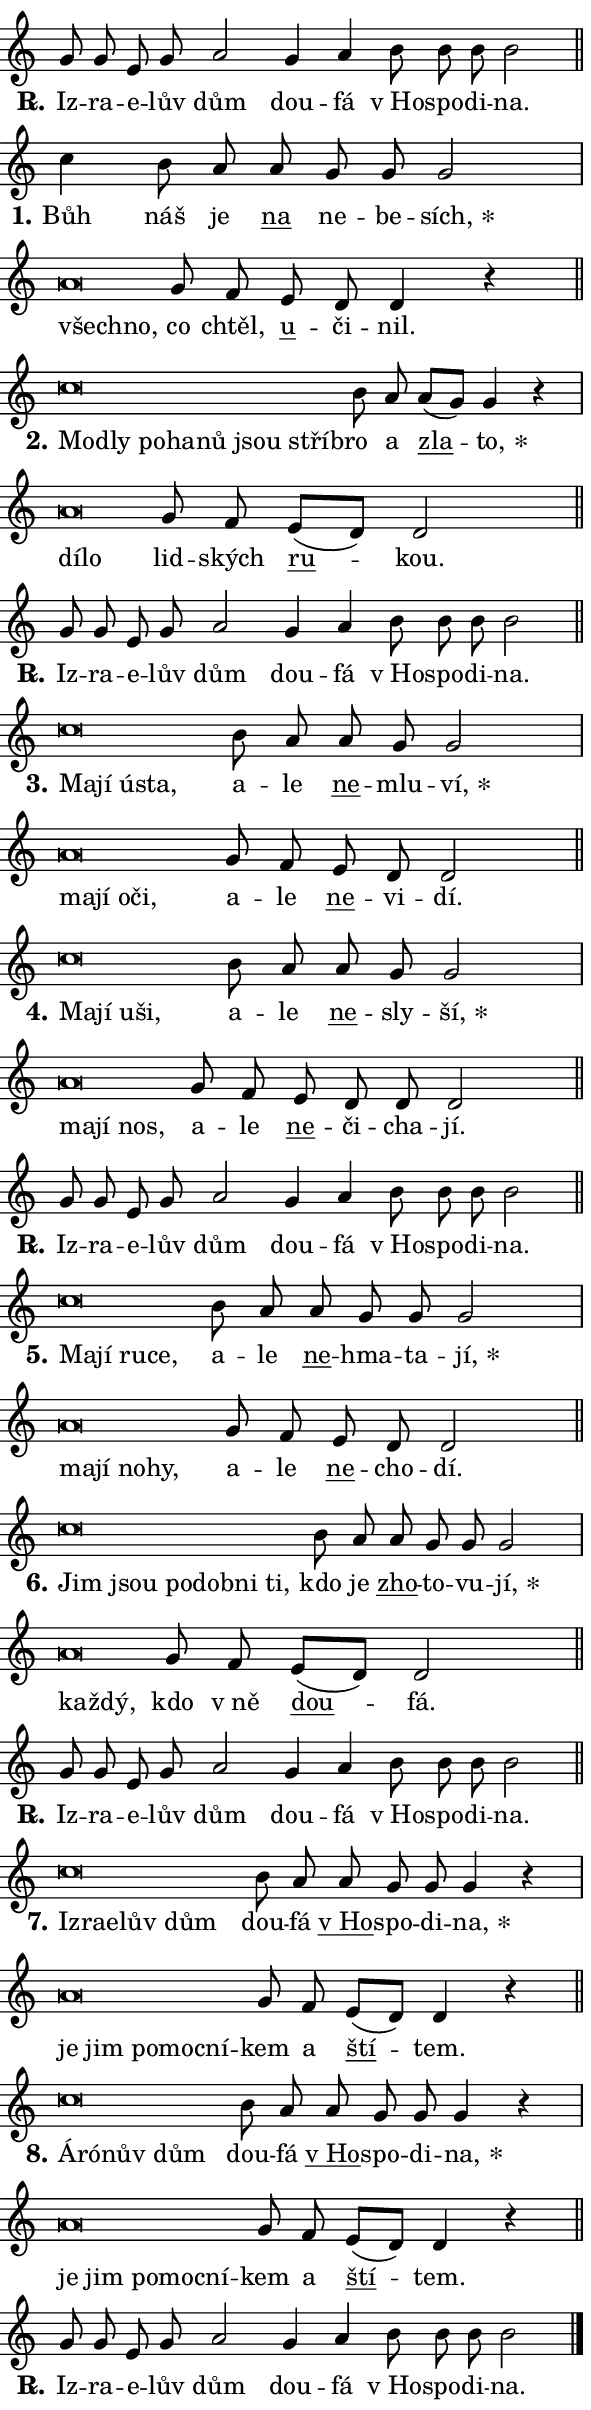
\version "2.24.0"
\header { tagline = "" }
\paper {
  indent = 0\cm
  top-margin = 0\cm
  right-margin = 0.13\cm % to fit lyric hyphens
  bottom-margin = 0\cm
  left-margin = 0\cm
  paper-width = 10\cm
  page-breaking = #ly:one-page-breaking
  system-system-spacing.basic-distance = #11
  score-system-spacing.basic-distance = #11
  ragged-last = ##f
}


%% Author: Thomas Morley
%% https://lists.gnu.org/archive/html/lilypond-user/2020-05/msg00002.html
#(define (line-position grob)
"Returns position of @var[grob} in current system:
   @code{'start}, if at first time-step
   @code{'end}, if at last time-step
   @code{'middle} otherwise
"
  (let* ((col (ly:item-get-column grob))
         (ln (ly:grob-object col 'left-neighbor))
         (rn (ly:grob-object col 'right-neighbor))
         (col-to-check-left (if (ly:grob? ln) ln col))
         (col-to-check-right (if (ly:grob? rn) rn col))
         (break-dir-left
           (and
             (ly:grob-property col-to-check-left 'non-musical #f)
             (ly:item-break-dir col-to-check-left)))
         (break-dir-right
           (and
             (ly:grob-property col-to-check-right 'non-musical #f)
             (ly:item-break-dir col-to-check-right))))
        (cond ((eqv? 1 break-dir-left) 'start)
              ((eqv? -1 break-dir-right) 'end)
              (else 'middle))))

#(define (tranparent-at-line-position vctor)
  (lambda (grob)
  "Relying on @code{line-position} select the relevant enry from @var{vctor}.
Used to determine transparency,"
    (case (line-position grob)
      ((end) (not (vector-ref vctor 0)))
      ((middle) (not (vector-ref vctor 1)))
      ((start) (not (vector-ref vctor 2))))))

noteHeadBreakVisibility =
#(define-music-function (break-visibility)(vector?)
"Makes @code{NoteHead}s transparent relying on @var{break-visibility}"
#{
  \override NoteHead.transparent =
    #(tranparent-at-line-position break-visibility)
#})

#(define delete-ledgers-for-transparent-note-heads
  (lambda (grob)
    "Reads whether a @code{NoteHead} is transparent.
If so this @code{NoteHead} is removed from @code{'note-heads} from
@var{grob}, which is supposed to be @code{LedgerLineSpanner}.
As a result ledgers are not printed for this @code{NoteHead}"
    (let* ((nhds-array (ly:grob-object grob 'note-heads))
           (nhds-list
             (if (ly:grob-array? nhds-array)
                 (ly:grob-array->list nhds-array)
                 '()))
           ;; Relies on the transparent-property being done before
           ;; Staff.LedgerLineSpanner.after-line-breaking is executed.
           ;; This is fragile ...
           (to-keep
             (remove
               (lambda (nhd)
                 (ly:grob-property nhd 'transparent #f))
               nhds-list)))
      ;; TODO find a better method to iterate over grob-arrays, similiar
      ;; to filter/remove etc for lists
      ;; For now rebuilt from scratch
      (set! (ly:grob-object grob 'note-heads)  '())
      (for-each
        (lambda (nhd)
          (ly:pointer-group-interface::add-grob grob 'note-heads nhd))
        to-keep))))

squashNotes = {
  \override NoteHead.X-extent = #'(-0.2 . 0.2)
  \override NoteHead.Y-extent = #'(-0.75 . 0)
  \override NoteHead.stencil =
    #(lambda (grob)
       (let ((pos (ly:grob-property grob 'staff-position)))
         (begin
           (if (< pos -7) (display "ERROR: Lower brevis then expected\n") (display ""))
           (if (<= pos -6) ly:text-interface::print ly:note-head::print))))
}
unSquashNotes = {
  \revert NoteHead.X-extent
  \revert NoteHead.Y-extent
  \revert NoteHead.stencil
}

hideNotes = \noteHeadBreakVisibility #begin-of-line-visible
unHideNotes = \noteHeadBreakVisibility #all-visible

% work-around for resetting accidentals
% https://lilypond.org/doc/v2.23/Documentation/notation/displaying-rhythms#unmetered-music
cadenzaMeasure = {
  \cadenzaOff
  \partial 1024 s1024
  \cadenzaOn
}

#(define-markup-command (accent layout props text) (markup?)
  "Underline accented syllable"
  (interpret-markup layout props
    #{\markup \override #'(offset . 4.3) \underline { #text }#}))

responsum = \markup \concat {
  "R" \hspace #-1.05 \path #0.1 #'((moveto 0 0.07) (lineto 0.9 0.8)) \hspace #0.05 "."
}

spaceSize = #0.6828661417322834 % exact space size for TeX Gyre Schola

\layout {
  \context {
    \Staff
    \remove "Time_signature_engraver"
    \override LedgerLineSpanner.after-line-breaking = #delete-ledgers-for-transparent-note-heads
  }
  \context {
    \Lyrics {
      \override LyricSpace.minimum-distance = \spaceSize
      \override LyricText.font-name = #"TeX Gyre Schola"
      \override LyricText.font-size = 1
      \override StanzaNumber.font-name = #"TeX Gyre Schola Bold"
      \override StanzaNumber.font-size = 1
    }
  }
  \context {
    \Score 
    \override NoteHead.text =
      #(lambda (grob) 
        (let ((pos (ly:grob-property grob 'staff-position)))
          #{\markup {
            \combine
              \halign #-0.55 \raise #(if (= pos -6) 0 0.5) \override #'(thickness . 2) \draw-line #'(3.2 . 0)
              \musicglyph "noteheads.sM1"
          }#}))
  }
}

% magnetic-lyrics.ily
%
%   written by
%     Jean Abou Samra <jean@abou-samra.fr>
%     Werner Lemberg <wl@gnu.org>
%
%   adapted by
%     Jiri Hon <jiri.hon@gmail.com>
%
% Version 2022-Apr-15

% https://www.mail-archive.com/lilypond-user@gnu.org/msg149350.html

#(define (Left_hyphen_pointer_engraver context)
   "Collect syllable-hyphen-syllable occurrences in lyrics and store
them in properties.  This engraver only looks to the left.  For
example, if the lyrics input is @code{foo -- bar}, it does the
following.

@itemize @bullet
@item
Set the @code{text} property of the @code{LyricHyphen} grob between
@q{foo} and @q{bar} to @code{foo}.

@item
Set the @code{left-hyphen} property of the @code{LyricText} grob with
text @q{foo} to the @code{LyricHyphen} grob between @q{foo} and
@q{bar}.
@end itemize

Use this auxiliary engraver in combination with the
@code{lyric-@/text::@/apply-@/magnetic-@/offset!} hook."
   (let ((hyphen #f)
         (text #f))
     (make-engraver
      (acknowledgers
       ((lyric-syllable-interface engraver grob source-engraver)
        (set! text grob)))
      (end-acknowledgers
       ((lyric-hyphen-interface engraver grob source-engraver)
        ;(when (not (grob::has-interface grob 'lyric-space-interface))
          (set! hyphen grob)));)
      ((stop-translation-timestep engraver)
       (when (and text hyphen)
         (ly:grob-set-object! text 'left-hyphen hyphen))
       (set! text #f)
       (set! hyphen #f)))))

#(define (lyric-text::apply-magnetic-offset! grob)
   "If the space between two syllables is less than the value in
property @code{LyricText@/.details@/.squash-threshold}, move the right
syllable to the left so that it gets concatenated with the left
syllable.

Use this function as a hook for
@code{LyricText@/.after-@/line-@/breaking} if the
@code{Left_@/hyphen_@/pointer_@/engraver} is active."
   (let ((hyphen (ly:grob-object grob 'left-hyphen #f)))
     (when hyphen
       (let ((left-text (ly:spanner-bound hyphen LEFT)))
         (when (grob::has-interface left-text 'lyric-syllable-interface)
           (let* ((common (ly:grob-common-refpoint grob left-text X))
                  (this-x-ext (ly:grob-extent grob common X))
                  (left-x-ext
                   (begin
                     ;; Trigger magnetism for left-text.
                     (ly:grob-property left-text 'after-line-breaking)
                     (ly:grob-extent left-text common X)))
                  ;; `delta` is the gap width between two syllables.
                  (delta (- (interval-start this-x-ext)
                            (interval-end left-x-ext)))
                  (details (ly:grob-property grob 'details))
                  (threshold (assoc-get 'squash-threshold details 0.2)))
             (when (< delta threshold)
               (let* (;; We have to manipulate the input text so that
                      ;; ligatures crossing syllable boundaries are not
                      ;; disabled.  For languages based on the Latin
                      ;; script this is essentially a beautification.
                      ;; However, for non-Western scripts it can be a
                      ;; necessity.
                      (lt (ly:grob-property left-text 'text))
                      (rt (ly:grob-property grob 'text))
                      (is-space (grob::has-interface hyphen 'lyric-space-interface))
                      (space (if is-space " " ""))
                      (extra-delta (if is-space spaceSize 0))
                      ;; Append new syllable.
                      (ltrt-space (if (and (string? lt) (string? rt))
                                (string-append lt space rt)
                                (make-concat-markup (list lt space rt))))
                      ;; Right-align `ltrt` to the right side.
                      (ltrt-space-markup (grob-interpret-markup
                               grob
                               (make-translate-markup
                                (cons (interval-length this-x-ext) 0)
                                (make-right-align-markup ltrt-space)))))
                 (begin
                   ;; Don't print `left-text`.
                   (ly:grob-set-property! left-text 'stencil #f)
                   ;; Set text and stencil (which holds all collected
                   ;; syllables so far) and shift it to the left.
                   (ly:grob-set-property! grob 'text ltrt-space)
                   (ly:grob-set-property! grob 'stencil ltrt-space-markup)
                   (ly:grob-translate-axis! grob (- (- delta extra-delta)) X))))))))))


#(define (lyric-hyphen::displace-bounds-first grob)
   ;; Make very sure this callback isn't triggered too early.
   (let ((left (ly:spanner-bound grob LEFT))
         (right (ly:spanner-bound grob RIGHT)))
     (ly:grob-property left 'after-line-breaking)
     (ly:grob-property right 'after-line-breaking)
     (ly:lyric-hyphen::print grob)))

squashThreshold = #0.4

\layout {
  \context {
    \Lyrics
    \consists #Left_hyphen_pointer_engraver
    \override LyricText.after-line-breaking =
      #lyric-text::apply-magnetic-offset!
    \override LyricHyphen.stencil = #lyric-hyphen::displace-bounds-first
    \override LyricText.details.squash-threshold = \squashThreshold
    \override LyricHyphen.minimum-distance = 0
    \override LyricHyphen.minimum-length = \squashThreshold
  }
}

squashText = \override LyricText.details.squash-threshold = 9999
unSquashText = \override LyricText.details.squash-threshold = \squashThreshold

leftText = \override LyricText.self-alignment-X = #LEFT
unLeftText = \revert LyricText.self-alignment-X

starOffset = #(lambda (grob) 
                (let ((x_offset (ly:self-alignment-interface::aligned-on-x-parent grob)))
                  (if (= x_offset 0) 0 (+ x_offset 1.2))))

star = #(define-music-function (syllable)(string?)
"Append star separator at the end of a syllable"
#{
  \once \override LyricText.X-offset = #starOffset
  \lyricmode { \markup {
    #syllable
    \override #'((font-name . "TeX Gyre Schola Bold")) \hspace #0.2 \lower #0.65 \larger "*"
  } }
#})

starAccent = #(define-music-function (syllable)(string?)
"Append star separator at the end of a syllable and make accent"
#{
  \once \override LyricText.X-offset = #starOffset
  \lyricmode { \markup {
    \accent #syllable
    \override #'((font-name . "TeX Gyre Schola Bold")) \hspace #0.2 \lower #0.65 \larger "*"
  } }
#})

breath = #(define-music-function (syllable)(string?)
"Append breathing indicator at the end of a syllable"
#{
  \lyricmode { \markup { #syllable "+" } }
#})

optionalBreath = #(define-music-function (syllable)(string?)
"Append optional breathing indicator at the end of a syllable"
#{
  \lyricmode { \markup { #syllable "(+)" } }
#})


\score {
    <<
        \new Voice = "melody" { \cadenzaOn \key c \major \relative { g'8 g e g a2 \bar "" g4 a \bar "" b8 b b b2 \cadenzaMeasure \bar "||" \break } }
        \new Lyrics \lyricsto "melody" { \lyricmode { \set stanza = \responsum
Iz -- ra -- e -- lův dům dou -- fá "v Ho" -- spo -- di -- na. } }
    >>
    \layout {}
}

\score {
    <<
        \new Voice = "melody" { \cadenzaOn \key c \major \relative { c''4 b8 a \bar "" a g g g2 \cadenzaMeasure \bar "|" \squashNotes a\breve*1/16 \hideNotes \breve*1/16 \bar "" \unHideNotes \unSquashNotes g8 f \bar "" e d d4 r \cadenzaMeasure \bar "||" \break } }
        \new Lyrics \lyricsto "melody" { \lyricmode { \set stanza = "1."
Bůh náš je \markup \accent na ne -- be -- \star sích, \leftText všech -- \squashText no, \unLeftText \unSquashText co chtěl, \markup \accent u -- či -- nil. } }
    >>
    \layout {}
}

\score {
    <<
        \new Voice = "melody" { \cadenzaOn \key c \major \relative { \squashNotes c''\breve*1/16 \hideNotes \breve*1/16 \bar "" \breve*1/16 \bar "" \breve*1/16 \bar "" \breve*1/16 \bar "" \breve*1/16 \breve*1/16 \bar "" \unHideNotes \unSquashNotes b8 a \bar "" a[( g)] g4 r \cadenzaMeasure \bar "|" \squashNotes a\breve*1/16 \hideNotes \breve*1/16 \bar "" \unHideNotes \unSquashNotes g8 f \bar "" e[( d)] d2 \cadenzaMeasure \bar "||" \break } }
        \new Lyrics \lyricsto "melody" { \lyricmode { \set stanza = "2."
\leftText Mo -- \squashText dly po -- ha -- nů jsou stříb -- \unLeftText \unSquashText ro a \markup \accent zla -- \star to, \leftText dí -- \squashText lo \unLeftText \unSquashText lid -- ských \markup \accent ru -- kou. } }
    >>
    \layout {}
}

\score {
    <<
        \new Voice = "melody" { \cadenzaOn \key c \major \relative { g'8 g e g a2 \bar "" g4 a \bar "" b8 b b b2 \cadenzaMeasure \bar "||" \break } }
        \new Lyrics \lyricsto "melody" { \lyricmode { \set stanza = \responsum
Iz -- ra -- e -- lův dům dou -- fá "v Ho" -- spo -- di -- na. } }
    >>
    \layout {}
}

\score {
    <<
        \new Voice = "melody" { \cadenzaOn \key c \major \relative { \squashNotes c''\breve*1/16 \hideNotes \breve*1/16 \bar "" \breve*1/16 \breve*1/16 \bar "" \unHideNotes \unSquashNotes b8 a \bar "" a g g2 \cadenzaMeasure \bar "|" \squashNotes a\breve*1/16 \hideNotes \breve*1/16 \bar "" \breve*1/16 \breve*1/16 \bar "" \unHideNotes \unSquashNotes g8 f \bar "" e d d2 \cadenzaMeasure \bar "||" \break } }
        \new Lyrics \lyricsto "melody" { \lyricmode { \set stanza = "3."
\leftText Ma -- \squashText jí ú -- sta, \unLeftText \unSquashText a -- le \markup \accent ne -- mlu -- \star ví, \leftText ma -- \squashText jí o -- či, \unLeftText \unSquashText a -- le \markup \accent ne -- vi -- dí. } }
    >>
    \layout {}
}

\score {
    <<
        \new Voice = "melody" { \cadenzaOn \key c \major \relative { \squashNotes c''\breve*1/16 \hideNotes \breve*1/16 \bar "" \breve*1/16 \breve*1/16 \bar "" \unHideNotes \unSquashNotes b8 a \bar "" a g g2 \cadenzaMeasure \bar "|" \squashNotes a\breve*1/16 \hideNotes \breve*1/16 \breve*1/16 \bar "" \unHideNotes \unSquashNotes g8 f \bar "" e d d d2 \cadenzaMeasure \bar "||" \break } }
        \new Lyrics \lyricsto "melody" { \lyricmode { \set stanza = "4."
\leftText Ma -- \squashText jí u -- ši, \unLeftText \unSquashText a -- le \markup \accent ne -- sly -- \star ší, \leftText ma -- \squashText jí nos, \unLeftText \unSquashText a -- le \markup \accent ne -- či -- cha -- jí. } }
    >>
    \layout {}
}

\score {
    <<
        \new Voice = "melody" { \cadenzaOn \key c \major \relative { g'8 g e g a2 \bar "" g4 a \bar "" b8 b b b2 \cadenzaMeasure \bar "||" \break } }
        \new Lyrics \lyricsto "melody" { \lyricmode { \set stanza = \responsum
Iz -- ra -- e -- lův dům dou -- fá "v Ho" -- spo -- di -- na. } }
    >>
    \layout {}
}

\score {
    <<
        \new Voice = "melody" { \cadenzaOn \key c \major \relative { \squashNotes c''\breve*1/16 \hideNotes \breve*1/16 \bar "" \breve*1/16 \breve*1/16 \bar "" \unHideNotes \unSquashNotes b8 a \bar "" a g g g2 \cadenzaMeasure \bar "|" \squashNotes a\breve*1/16 \hideNotes \breve*1/16 \bar "" \breve*1/16 \breve*1/16 \bar "" \unHideNotes \unSquashNotes g8 f \bar "" e d d2 \cadenzaMeasure \bar "||" \break } }
        \new Lyrics \lyricsto "melody" { \lyricmode { \set stanza = "5."
\leftText Ma -- \squashText jí ru -- ce, \unLeftText \unSquashText a -- le \markup \accent ne -- hma -- ta -- \star jí, \leftText ma -- \squashText jí no -- hy, \unLeftText \unSquashText a -- le \markup \accent ne -- cho -- dí. } }
    >>
    \layout {}
}

\score {
    <<
        \new Voice = "melody" { \cadenzaOn \key c \major \relative { \squashNotes c''\breve*1/16 \hideNotes \breve*1/16 \bar "" \breve*1/16 \bar "" \breve*1/16 \bar "" \breve*1/16 \breve*1/16 \bar "" \unHideNotes \unSquashNotes b8 a \bar "" a g g g2 \cadenzaMeasure \bar "|" \squashNotes a\breve*1/16 \hideNotes \breve*1/16 \bar "" \unHideNotes \unSquashNotes g8 f \bar "" e[( d)] d2 \cadenzaMeasure \bar "||" \break } }
        \new Lyrics \lyricsto "melody" { \lyricmode { \set stanza = "6."
\leftText Jim \squashText jsou po -- dob -- ni ti, \unLeftText \unSquashText kdo je \markup \accent zho -- to -- vu -- \star jí, \leftText kaž -- \squashText dý, \unLeftText \unSquashText kdo "v ně" \markup \accent dou -- fá. } }
    >>
    \layout {}
}

\score {
    <<
        \new Voice = "melody" { \cadenzaOn \key c \major \relative { g'8 g e g a2 \bar "" g4 a \bar "" b8 b b b2 \cadenzaMeasure \bar "||" \break } }
        \new Lyrics \lyricsto "melody" { \lyricmode { \set stanza = \responsum
Iz -- ra -- e -- lův dům dou -- fá "v Ho" -- spo -- di -- na. } }
    >>
    \layout {}
}

\score {
    <<
        \new Voice = "melody" { \cadenzaOn \key c \major \relative { \squashNotes c''\breve*1/16 \hideNotes \breve*1/16 \bar "" \breve*1/16 \bar "" \breve*1/16 \breve*1/16 \bar "" \unHideNotes \unSquashNotes b8 a \bar "" a g g g4 r \cadenzaMeasure \bar "|" \squashNotes a\breve*1/16 \hideNotes \breve*1/16 \bar "" \breve*1/16 \bar "" \breve*1/16 \breve*1/16 \bar "" \unHideNotes \unSquashNotes g8 f \bar "" e[( d)] d4 r \cadenzaMeasure \bar "||" \break } }
        \new Lyrics \lyricsto "melody" { \lyricmode { \set stanza = "7."
\leftText Iz -- \squashText ra -- e -- lův dům \unLeftText \unSquashText dou -- fá \markup \accent "v Ho" -- spo -- di -- \star na, \leftText je \squashText jim po -- moc -- ní -- \unLeftText \unSquashText kem a \markup \accent ští -- tem. } }
    >>
    \layout {}
}

\score {
    <<
        \new Voice = "melody" { \cadenzaOn \key c \major \relative { \squashNotes c''\breve*1/16 \hideNotes \breve*1/16 \bar "" \breve*1/16 \breve*1/16 \bar "" \unHideNotes \unSquashNotes b8 a \bar "" a g g g4 r \cadenzaMeasure \bar "|" \squashNotes a\breve*1/16 \hideNotes \breve*1/16 \bar "" \breve*1/16 \bar "" \breve*1/16 \breve*1/16 \bar "" \unHideNotes \unSquashNotes g8 f \bar "" e[( d)] d4 r \cadenzaMeasure \bar "||" \break } }
        \new Lyrics \lyricsto "melody" { \lyricmode { \set stanza = "8."
\leftText Á -- \squashText ró -- nův dům \unLeftText \unSquashText dou -- fá \markup \accent "v Ho" -- spo -- di -- \star na, \leftText je \squashText jim po -- moc -- ní -- \unLeftText \unSquashText kem a \markup \accent ští -- tem. } }
    >>
    \layout {}
}

\score {
    <<
        \new Voice = "melody" { \cadenzaOn \key c \major \relative { g'8 g e g a2 \bar "" g4 a \bar "" b8 b b b2 \cadenzaMeasure \bar "||" \break } \bar "|." }
        \new Lyrics \lyricsto "melody" { \lyricmode { \set stanza = \responsum
Iz -- ra -- e -- lův dům dou -- fá "v Ho" -- spo -- di -- na. } }
    >>
    \layout {}
}
